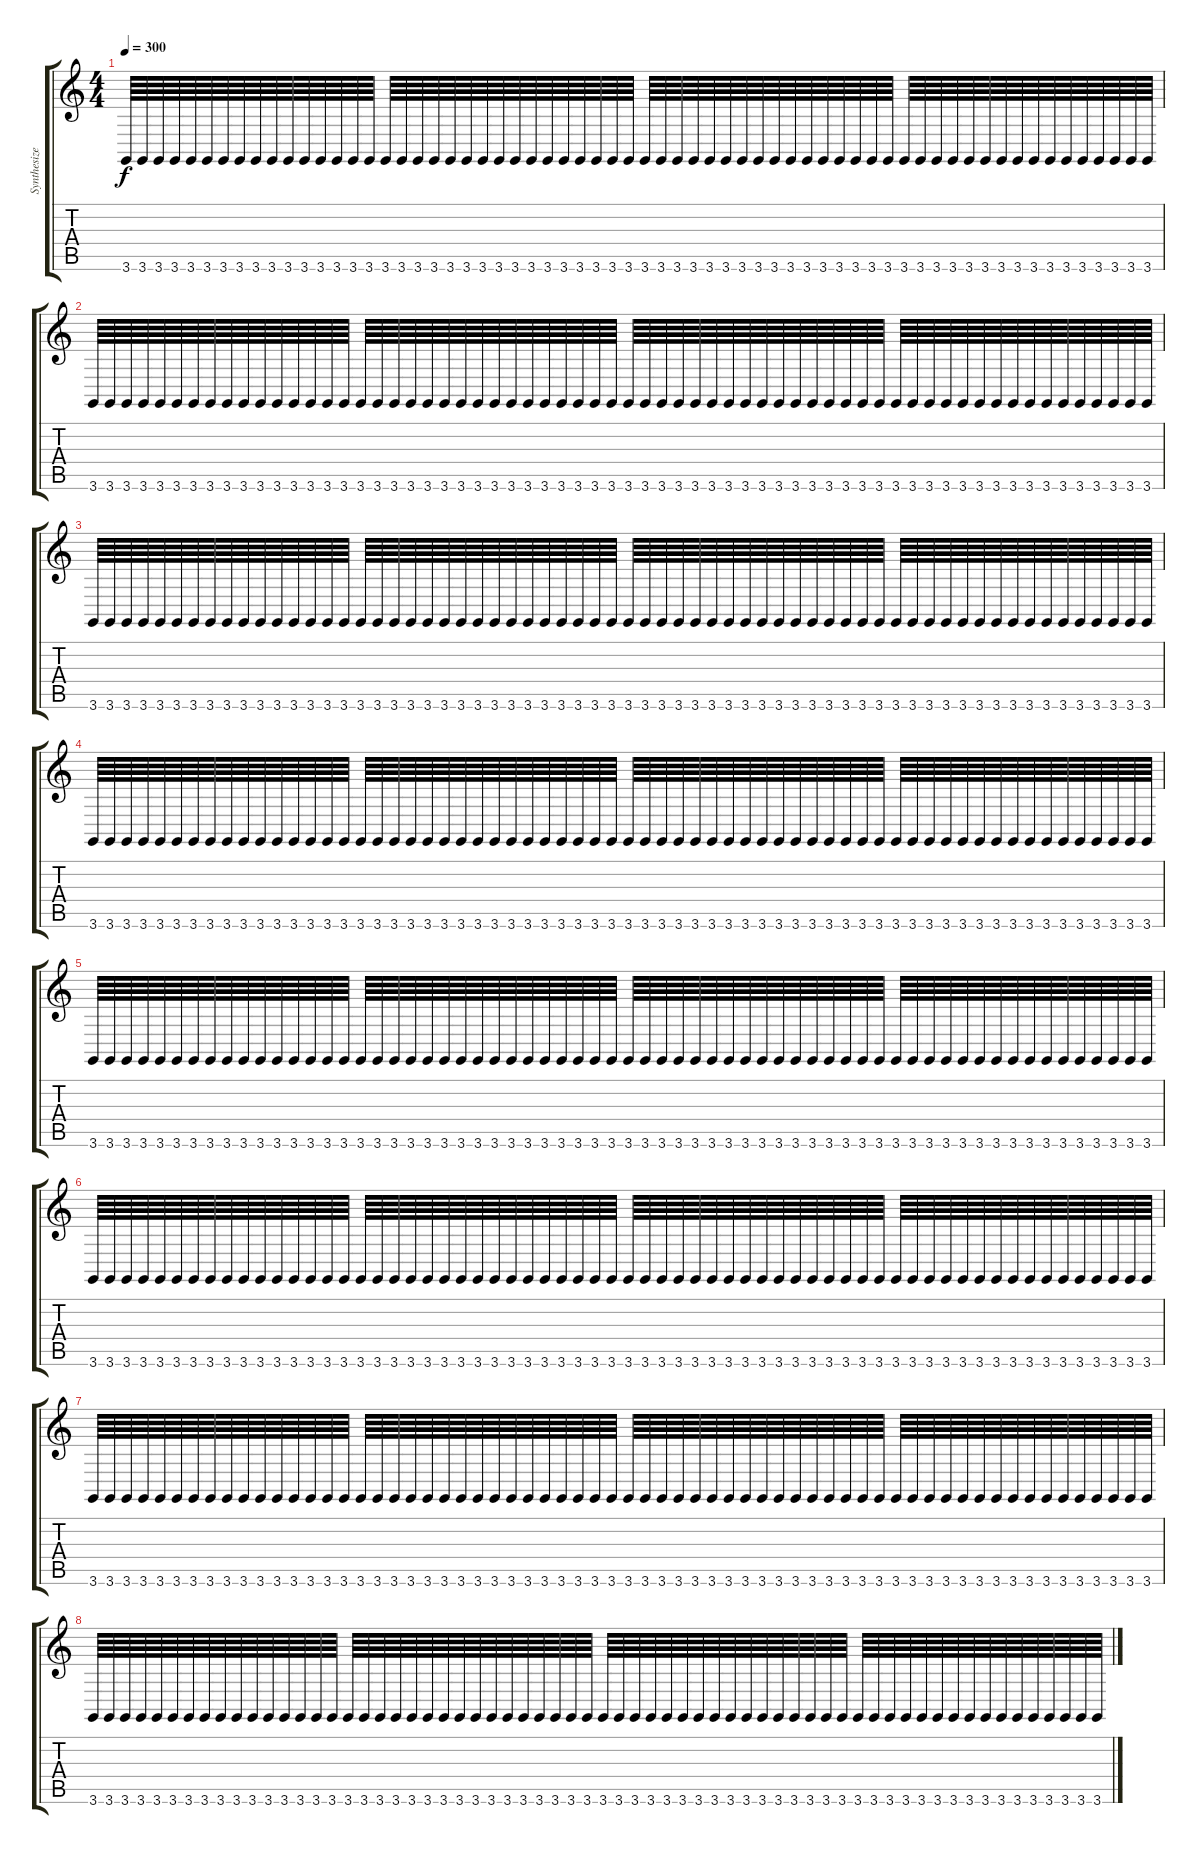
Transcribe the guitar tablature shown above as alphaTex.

\track ("Synthesizer" "Synthesize") {instrument lead2sawtooth}
\staff {score tabs}
\tuning (E4 B3 G3 D3 A2 E2) {hide}
\ts (4 4)
\tempo 300
\clef g2
\ks c
3.6.64{dy f volume 13 instrument lead2sawtooth} 3.6.64 3.6.64 3.6.64 3.6.64 3.6.64 3.6.64 3.6.64 3.6.64 3.6.64 3.6.64 3.6.64 3.6.64 3.6.64 3.6.64 3.6.64 3.6.64 3.6.64 3.6.64 3.6.64 3.6.64 3.6.64 3.6.64 3.6.64 3.6.64 3.6.64 3.6.64 3.6.64 3.6.64 3.6.64 3.6.64 3.6.64 3.6.64 3.6.64 3.6.64 3.6.64 3.6.64 3.6.64 3.6.64 3.6.64 3.6.64 3.6.64 3.6.64 3.6.64 3.6.64 3.6.64 3.6.64 3.6.64 3.6.64 3.6.64 3.6.64 3.6.64 3.6.64 3.6.64 3.6.64 3.6.64 3.6.64 3.6.64 3.6.64 3.6.64 3.6.64 3.6.64 3.6.64 3.6.64 |
3.6.64{volume 13 instrument lead2sawtooth} 3.6.64 3.6.64 3.6.64 3.6.64 3.6.64 3.6.64 3.6.64 3.6.64 3.6.64 3.6.64 3.6.64 3.6.64 3.6.64 3.6.64 3.6.64 3.6.64 3.6.64 3.6.64 3.6.64 3.6.64 3.6.64 3.6.64 3.6.64 3.6.64 3.6.64 3.6.64 3.6.64 3.6.64 3.6.64 3.6.64 3.6.64 3.6.64 3.6.64 3.6.64 3.6.64 3.6.64 3.6.64 3.6.64 3.6.64 3.6.64 3.6.64 3.6.64 3.6.64 3.6.64 3.6.64 3.6.64 3.6.64 3.6.64 3.6.64 3.6.64 3.6.64 3.6.64 3.6.64 3.6.64 3.6.64 3.6.64 3.6.64 3.6.64 3.6.64 3.6.64 3.6.64 3.6.64 3.6.64 |
3.6.64{volume 13 instrument lead2sawtooth} 3.6.64 3.6.64 3.6.64 3.6.64 3.6.64 3.6.64 3.6.64 3.6.64 3.6.64 3.6.64 3.6.64 3.6.64 3.6.64 3.6.64 3.6.64 3.6.64 3.6.64 3.6.64 3.6.64 3.6.64 3.6.64 3.6.64 3.6.64 3.6.64 3.6.64 3.6.64 3.6.64 3.6.64 3.6.64 3.6.64 3.6.64 3.6.64 3.6.64 3.6.64 3.6.64 3.6.64 3.6.64 3.6.64 3.6.64 3.6.64 3.6.64 3.6.64 3.6.64 3.6.64 3.6.64 3.6.64 3.6.64 3.6.64 3.6.64 3.6.64 3.6.64 3.6.64 3.6.64 3.6.64 3.6.64 3.6.64 3.6.64 3.6.64 3.6.64 3.6.64 3.6.64 3.6.64 3.6.64 |
3.6.64{volume 13 instrument lead2sawtooth} 3.6.64 3.6.64 3.6.64 3.6.64 3.6.64 3.6.64 3.6.64 3.6.64 3.6.64 3.6.64 3.6.64 3.6.64 3.6.64 3.6.64 3.6.64 3.6.64 3.6.64 3.6.64 3.6.64 3.6.64 3.6.64 3.6.64 3.6.64 3.6.64 3.6.64 3.6.64 3.6.64 3.6.64 3.6.64 3.6.64 3.6.64 3.6.64 3.6.64 3.6.64 3.6.64 3.6.64 3.6.64 3.6.64 3.6.64 3.6.64 3.6.64 3.6.64 3.6.64 3.6.64 3.6.64 3.6.64 3.6.64 3.6.64 3.6.64 3.6.64 3.6.64 3.6.64 3.6.64 3.6.64 3.6.64 3.6.64 3.6.64 3.6.64 3.6.64 3.6.64 3.6.64 3.6.64 3.6.64 |
3.6.64{volume 13 instrument lead2sawtooth} 3.6.64 3.6.64 3.6.64 3.6.64 3.6.64 3.6.64 3.6.64 3.6.64 3.6.64 3.6.64 3.6.64 3.6.64 3.6.64 3.6.64 3.6.64 3.6.64 3.6.64 3.6.64 3.6.64 3.6.64 3.6.64 3.6.64 3.6.64 3.6.64 3.6.64 3.6.64 3.6.64 3.6.64 3.6.64 3.6.64 3.6.64 3.6.64 3.6.64 3.6.64 3.6.64 3.6.64 3.6.64 3.6.64 3.6.64 3.6.64 3.6.64 3.6.64 3.6.64 3.6.64 3.6.64 3.6.64 3.6.64 3.6.64 3.6.64 3.6.64 3.6.64 3.6.64 3.6.64 3.6.64 3.6.64 3.6.64 3.6.64 3.6.64 3.6.64 3.6.64 3.6.64 3.6.64 3.6.64 |
3.6.64{volume 13 instrument lead2sawtooth} 3.6.64 3.6.64 3.6.64 3.6.64 3.6.64 3.6.64 3.6.64 3.6.64 3.6.64 3.6.64 3.6.64 3.6.64 3.6.64 3.6.64 3.6.64 3.6.64 3.6.64 3.6.64 3.6.64 3.6.64 3.6.64 3.6.64 3.6.64 3.6.64 3.6.64 3.6.64 3.6.64 3.6.64 3.6.64 3.6.64 3.6.64 3.6.64 3.6.64 3.6.64 3.6.64 3.6.64 3.6.64 3.6.64 3.6.64 3.6.64 3.6.64 3.6.64 3.6.64 3.6.64 3.6.64 3.6.64 3.6.64 3.6.64 3.6.64 3.6.64 3.6.64 3.6.64 3.6.64 3.6.64 3.6.64 3.6.64 3.6.64 3.6.64 3.6.64 3.6.64 3.6.64 3.6.64 3.6.64 |
3.6.64{volume 13 instrument lead2sawtooth} 3.6.64 3.6.64 3.6.64 3.6.64 3.6.64 3.6.64 3.6.64 3.6.64 3.6.64 3.6.64 3.6.64 3.6.64 3.6.64 3.6.64 3.6.64 3.6.64 3.6.64 3.6.64 3.6.64 3.6.64 3.6.64 3.6.64 3.6.64 3.6.64 3.6.64 3.6.64 3.6.64 3.6.64 3.6.64 3.6.64 3.6.64 3.6.64 3.6.64 3.6.64 3.6.64 3.6.64 3.6.64 3.6.64 3.6.64 3.6.64 3.6.64 3.6.64 3.6.64 3.6.64 3.6.64 3.6.64 3.6.64 3.6.64 3.6.64 3.6.64 3.6.64 3.6.64 3.6.64 3.6.64 3.6.64 3.6.64 3.6.64 3.6.64 3.6.64 3.6.64 3.6.64 3.6.64 3.6.64 |
3.6.64{volume 13 instrument lead2sawtooth} 3.6.64 3.6.64 3.6.64 3.6.64 3.6.64 3.6.64 3.6.64 3.6.64 3.6.64 3.6.64 3.6.64 3.6.64 3.6.64 3.6.64 3.6.64 3.6.64 3.6.64 3.6.64 3.6.64 3.6.64 3.6.64 3.6.64 3.6.64 3.6.64 3.6.64 3.6.64 3.6.64 3.6.64 3.6.64 3.6.64 3.6.64 3.6.64 3.6.64 3.6.64 3.6.64 3.6.64 3.6.64 3.6.64 3.6.64 3.6.64 3.6.64 3.6.64 3.6.64 3.6.64 3.6.64 3.6.64 3.6.64 3.6.64 3.6.64 3.6.64 3.6.64 3.6.64 3.6.64 3.6.64 3.6.64 3.6.64 3.6.64 3.6.64 3.6.64 3.6.64 3.6.64 3.6.64 3.6.64
